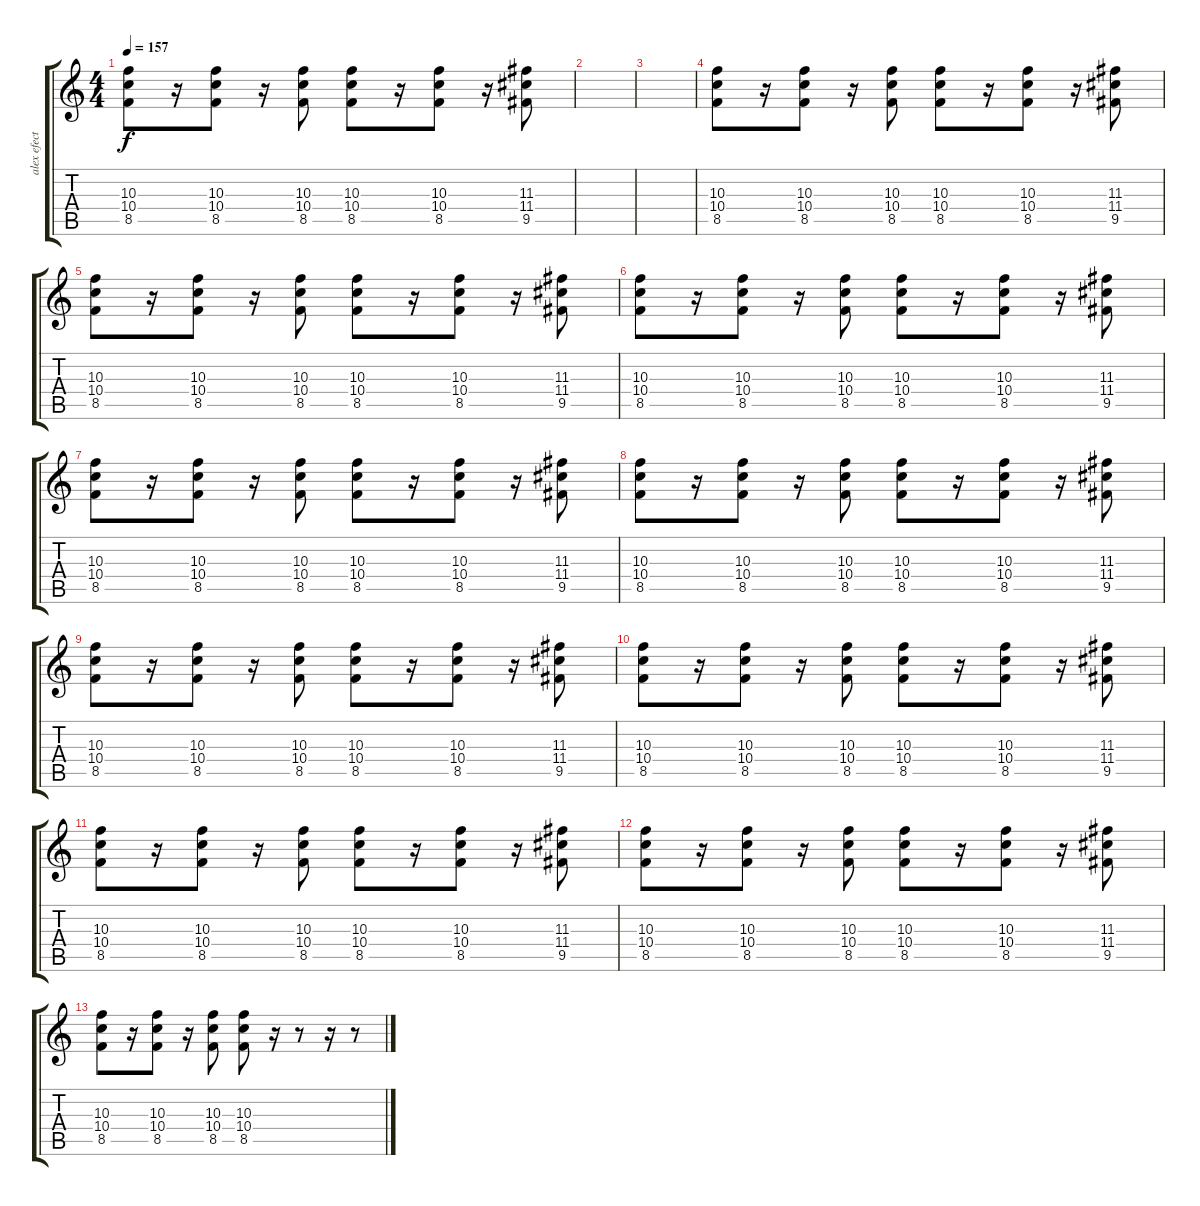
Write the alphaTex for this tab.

\track ("alex efecto" "alex efect") {instrument overdrivenguitar}
\staff {score tabs}
\tuning (E4 B3 G3 D3 A2 E2) {hide}
\ts (4 4)
\tempo 157
\clef g2
\ks c
(10.3 10.4 8.5).8{dy f} r.16 (10.3 10.4 8.5).8 r.16 (10.3 10.4 8.5).8 (10.3 10.4 8.5).8 r.16 (10.3 10.4 8.5).8 r.16 (11.3 11.4 9.5).8 |
|
|
(10.3 10.4 8.5).8 r.16 (10.3 10.4 8.5).8 r.16 (10.3 10.4 8.5).8 (10.3 10.4 8.5).8 r.16 (10.3 10.4 8.5).8 r.16 (11.3 11.4 9.5).8 |
(10.3 10.4 8.5).8 r.16 (10.3 10.4 8.5).8 r.16 (10.3 10.4 8.5).8 (10.3 10.4 8.5).8 r.16 (10.3 10.4 8.5).8 r.16 (11.3 11.4 9.5).8 |
(10.3 10.4 8.5).8 r.16 (10.3 10.4 8.5).8 r.16 (10.3 10.4 8.5).8 (10.3 10.4 8.5).8 r.16 (10.3 10.4 8.5).8 r.16 (11.3 11.4 9.5).8 |
(10.3 10.4 8.5).8 r.16 (10.3 10.4 8.5).8 r.16 (10.3 10.4 8.5).8 (10.3 10.4 8.5).8 r.16 (10.3 10.4 8.5).8 r.16 (11.3 11.4 9.5).8 |
(10.3 10.4 8.5).8 r.16 (10.3 10.4 8.5).8 r.16 (10.3 10.4 8.5).8 (10.3 10.4 8.5).8 r.16 (10.3 10.4 8.5).8 r.16 (11.3 11.4 9.5).8 |
(10.3 10.4 8.5).8 r.16 (10.3 10.4 8.5).8 r.16 (10.3 10.4 8.5).8 (10.3 10.4 8.5).8 r.16 (10.3 10.4 8.5).8 r.16 (11.3 11.4 9.5).8 |
(10.3 10.4 8.5).8 r.16 (10.3 10.4 8.5).8 r.16 (10.3 10.4 8.5).8 (10.3 10.4 8.5).8 r.16 (10.3 10.4 8.5).8 r.16 (11.3 11.4 9.5).8 |
(10.3 10.4 8.5).8 r.16 (10.3 10.4 8.5).8 r.16 (10.3 10.4 8.5).8 (10.3 10.4 8.5).8 r.16 (10.3 10.4 8.5).8 r.16 (11.3 11.4 9.5).8 |
(10.3 10.4 8.5).8 r.16 (10.3 10.4 8.5).8 r.16 (10.3 10.4 8.5).8 (10.3 10.4 8.5).8 r.16 (10.3 10.4 8.5).8 r.16 (11.3 11.4 9.5).8 |
(10.3 10.4 8.5).8 r.16 (10.3 10.4 8.5).8 r.16 (10.3 10.4 8.5).8 (10.3 10.4 8.5).8 r.16 r.8 r.16 r.8
